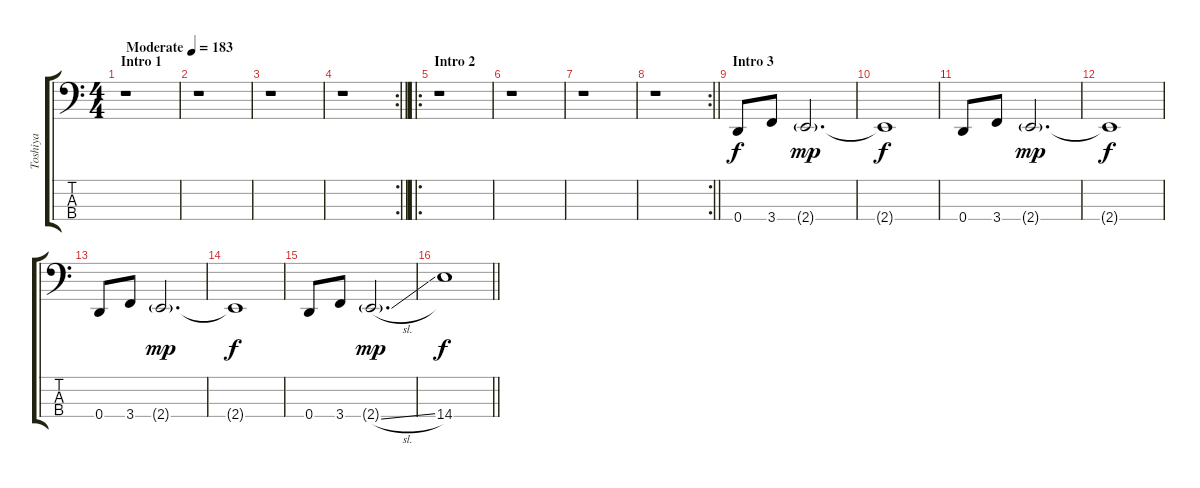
\track ("Toshiya" "Toshiya") {instrument electricbasspick}
\staff {score tabs}
\tuning (F2 C2 G1 D1) {hide}
\ts (4 4)
\section ("" "Intro 1")
\tempo (183 "Moderate")
\clef f4
\ks c
r.1{dy f instrument electricbasspick} |
r.1 |
r.1 |
\rc 2
\barLineRight lightlight
r.1 |
\ro
\section ("" "Intro 2")
r.1 |
r.1 |
r.1 |
\rc 2
\barLineRight lightlight
r.1 |
\section ("" "Intro 3")
0.4.8 3.4.8 2.4{g}.2{d dy mp} |
2.4{t}.1{dy f} |
0.4.8 3.4.8 2.4{g}.2{d dy mp} |
2.4{t}.1{dy f} |
0.4.8 3.4.8 2.4{g}.2{d dy mp} |
2.4{t}.1{dy f} |
0.4.8 3.4.8 2.4{sl g}.2{d dy mp} |
\barLineRight lightlight
14.4.1{dy f}
